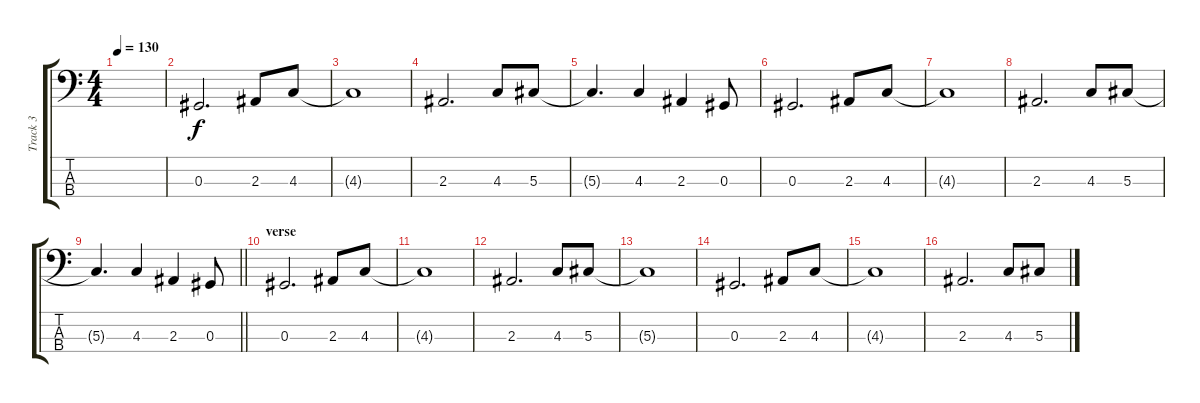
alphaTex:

\track ("Track 3" "Track 3") {instrument electricbassfinger}
\staff {score tabs}
\tuning (Gb2 Db2 Ab1 Eb1) {hide}
\ts (4 4)
\tempo 130
\clef f4
\ks c
|
0.3.2{d} 2.3.8 4.3.8 |
4.3{t}.1 |
2.3.2{d} 4.3.8 5.3.8 |
5.3{t}.4{d} 4.3.4 2.3.4 0.3.8 |
0.3.2{d} 2.3.8 4.3.8 |
4.3{t}.1 |
2.3.2{d} 4.3.8 5.3.8 |
\barLineRight lightlight
5.3{t}.4{d} 4.3.4 2.3.4 0.3.8 |
\section ("" "verse")
0.3.2{d} 2.3.8 4.3.8 |
4.3{t}.1 |
2.3.2{d} 4.3.8 5.3.8 |
5.3{t}.1 |
0.3.2{d} 2.3.8 4.3.8 |
4.3{t}.1 |
2.3.2{d} 4.3.8 5.3.8
